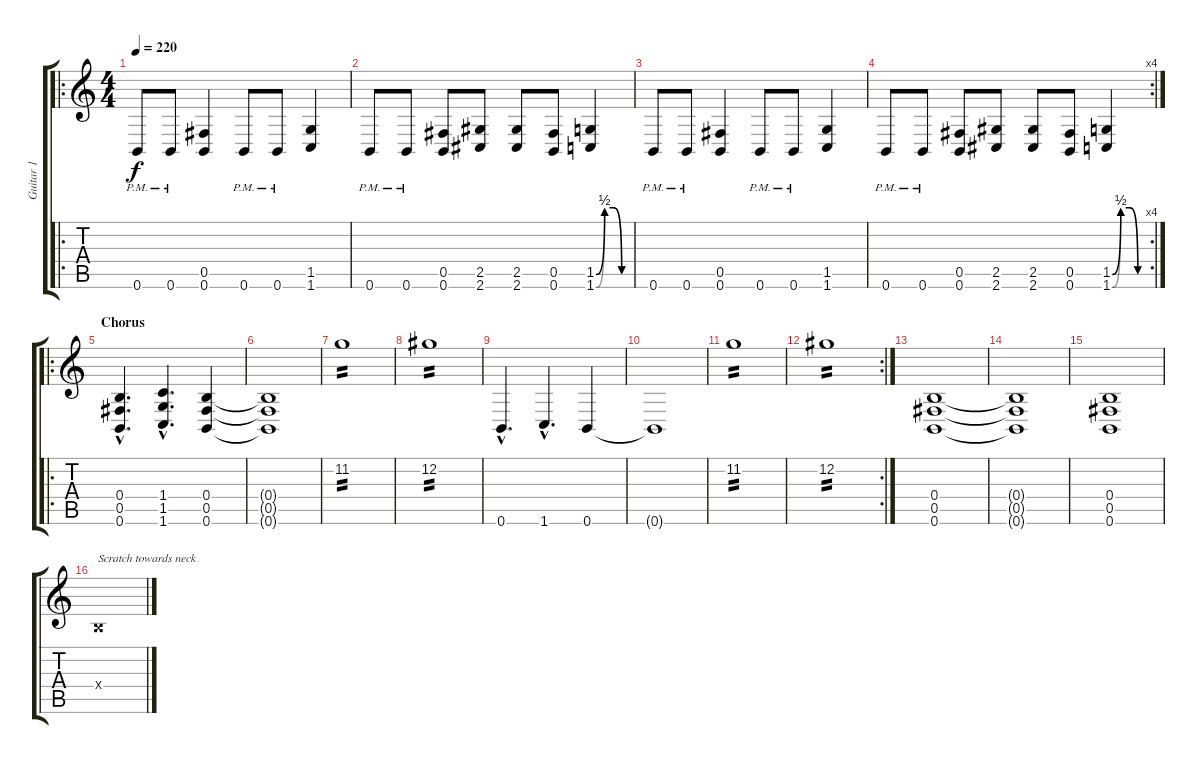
\track ("Guitar 1" "Guitar 1") {instrument overdrivenguitar}
\staff {score tabs}
\tuning (Db4 Ab3 E3 B2 Gb2 B1) {hide}
\ro
\ts (4 4)
\tempo 220
\clef g2
\ks c
0.6{pm}.8{dy f} 0.6{pm}.8 (0.5 0.6).4 0.6{pm}.8 0.6{pm}.8 (1.5 1.6).4 |
0.6{pm}.8 0.6{pm}.8 (0.5 0.6).8 (2.5 2.6).8 (2.5 2.6).8 (0.5 0.6).8 (1.5{be (custom 0 0 15 2 30 2 45 0 60 0)} 1.6{be (custom 0 0 15 2 30 2 45 0 60 0)}).4 |
0.6{pm}.8 0.6{pm}.8 (0.5 0.6).4 0.6{pm}.8 0.6{pm}.8 (1.5 1.6).4 |
\rc 4
0.6{pm}.8 0.6{pm}.8 (0.5 0.6).8 (2.5 2.6).8 (2.5 2.6).8 (0.5 0.6).8 (1.5{be (custom 0 0 15 2 30 2 45 0 60 0)} 1.6{be (custom 0 0 15 2 30 2 45 0 60 0)}).4 |
\ro
\section ("" "Chorus")
(0.4{hac} 0.5{hac} 0.6{hac}).4{d} (1.4{hac} 1.5{hac} 1.6{hac}).4{d} (0.4 0.5 0.6).4 |
(0.4{t} 0.5{t} 0.6{t}).1 |
11.2.1{tp 2} |
12.2.1{tp 2} |
0.6{hac}.4{d} 1.6{hac}.4{d} 0.6.4 |
0.6{t}.1 |
11.2.1{tp 2} |
\rc 2
12.2.1{tp 2} |
(0.4 0.5 0.6).1 |
(0.4{t} 0.5{t} 0.6{t}).1 |
(0.4 0.5 0.6).1 |
0.4{x}.1{txt "Scratch towards neck"}
